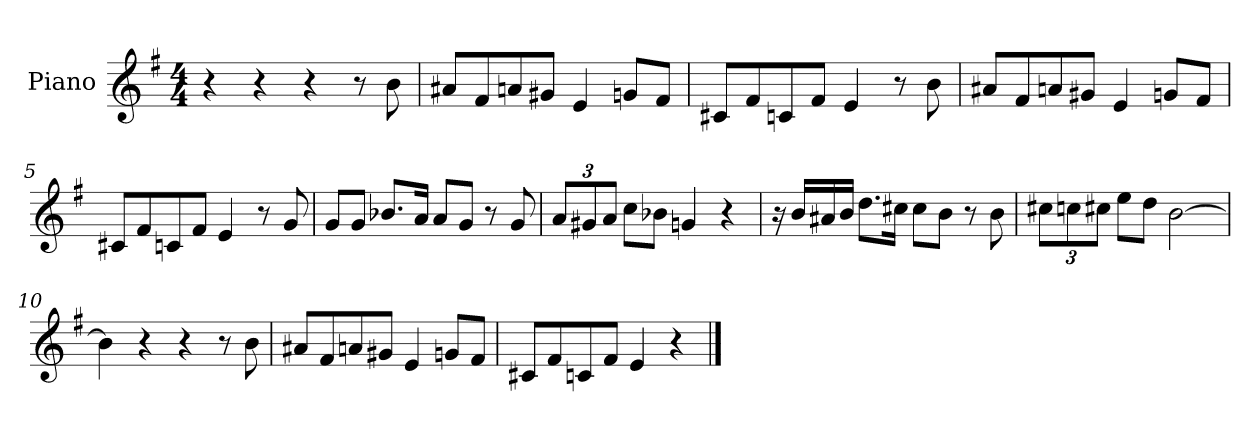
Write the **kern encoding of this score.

**kern
*part1
*staff1
*I"Piano
*I'Pno
*clefG2
*k[f#]
*e:
*M4/4
=1
4r
4r
4r
8r
8b\
=2
8a#X/L
8f#/
8an/
8g#X/J
4e/
8gn/L
8f#/J
=3
8c#X/L
8f#/
8cn/
8f#/J
4e/
8r
8b\
=4
8a#X/L
8f#/
8an/
8g#X/J
4e/
8gn/L
8f#/J
=5
8c#X/L
8f#/
8cn/
8f#/J
4e/
8r
8g/
=6
8g/L
8g/J
8.b-X/L
16a/Jk
8a/L
8g/J
8r
8g/
=7
12a/L
12g#X/
12a/J
8cc\L
8b-X\J
4gn/
4r
=8
16r
16b/LL
16a#X/
16b/JJ
8.dd\L
16cc#X\Jk
8cc#\L
8b\J
8r
8b\
=9
12cc#X\L
12ccn\
12cc#X\J
8ee\L
8dd\J
[2b\
=10
4b\]
4r
4r
8r
8b\
=11
8a#X/L
8f#/
8an/
8g#X/J
4e/
8gn/L
8f#/J
=12
8c#X/L
8f#/
8cn/
8f#/J
4e/
4r
==
*-
